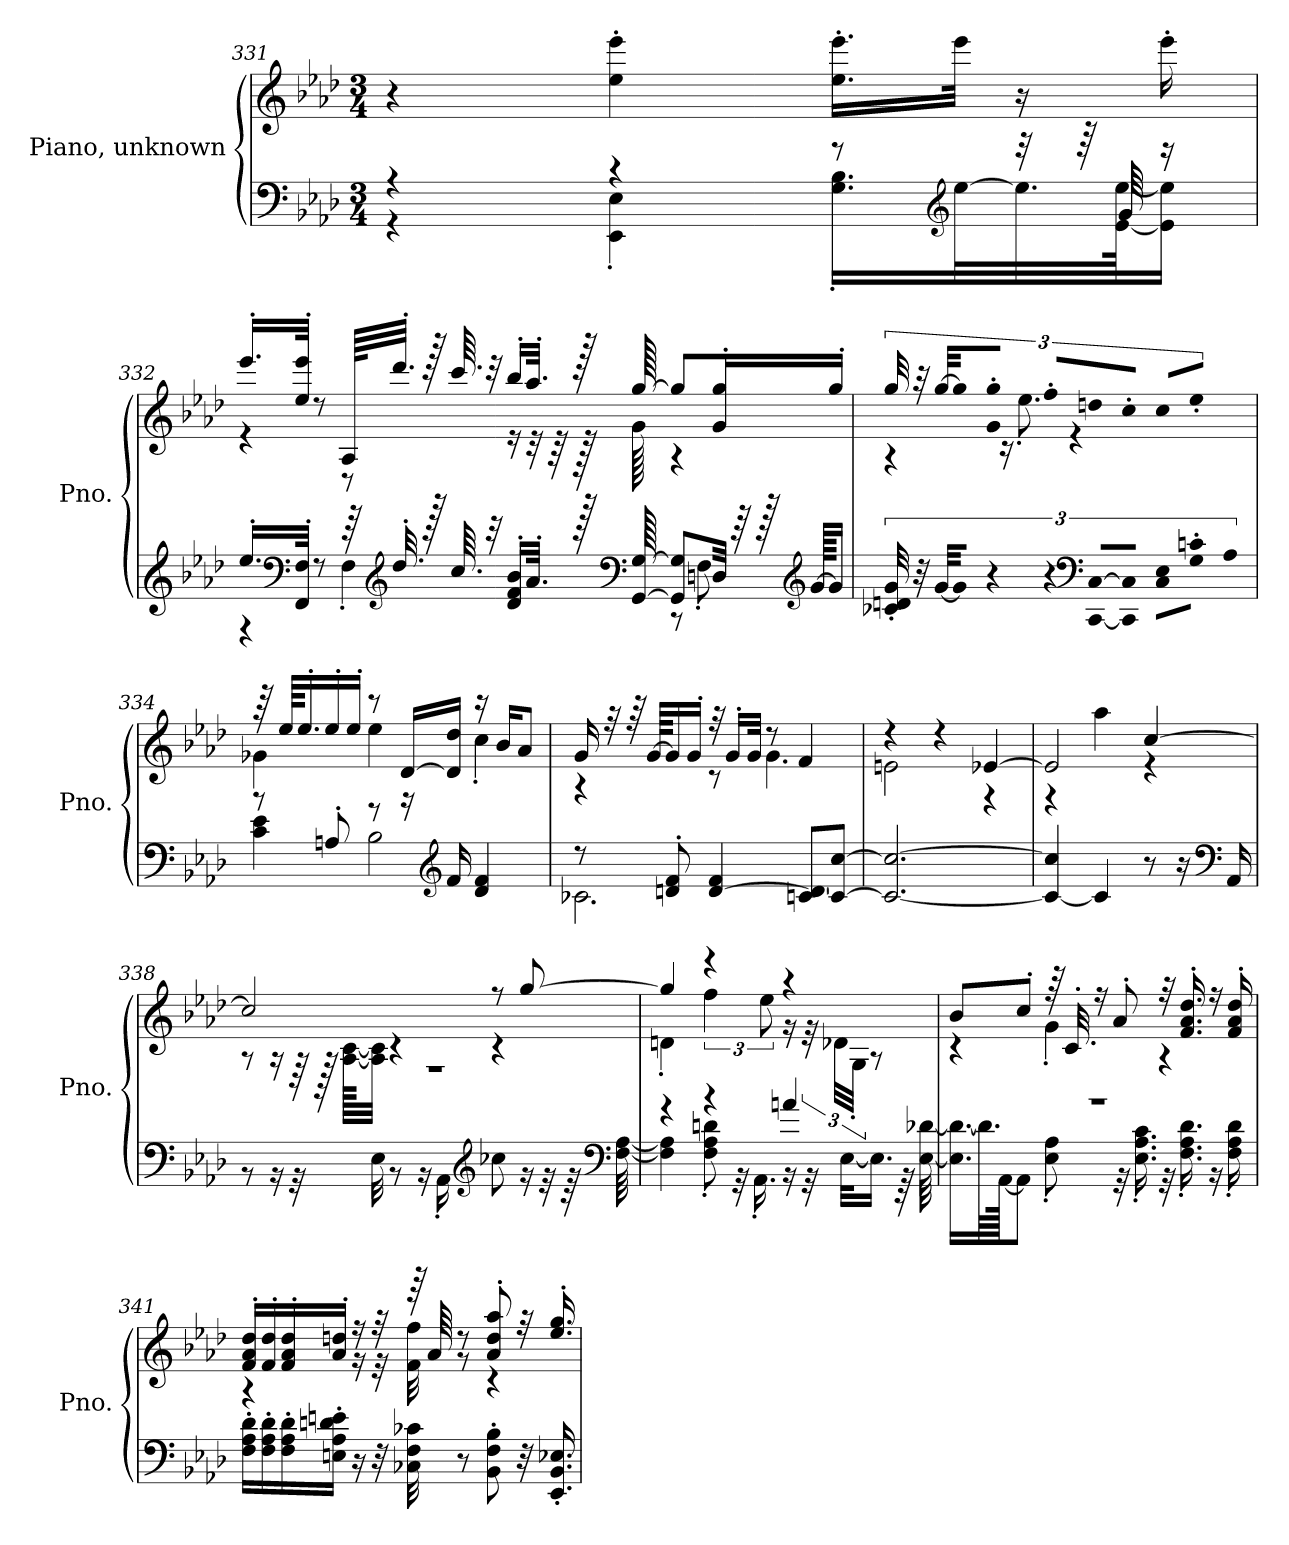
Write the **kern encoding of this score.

**kern	**kern
*part1	*part1
*staff2	*staff1
*I"Piano, unknown	*
*I'Pno.	*
*clefF4	*clefG2
*k[b-e-a-d-]	*k[b-e-a-d-]
*M3/4	*M3/4
=331	=331
*^	*
4r	4r	4r
4r	4EE-\' 4E-\'	4ee-\' 4eee-\'
8r	16.G\' 16.B-\'LL	16.ee-\' 16.eee-\'LL
*clefG2	*	*
.	[32ee-\L	32eee-\JJk
32r	32.ee-\]	16r
64r	.	.
64g/	[64e-\ [64ee-\JK	.
16r	16e-\] 16ee-\]JJ	16eee-'\
!!LO:PB:g=z
=332	=332	=332
*	*	*^
16.ee-'/LL	4r	16.eee-'/LL	4r
*clefF4	*	*	*
32FF/' 32F/'JJk	.	32ee-/' 32eee-/'JJk	.
8r	.	8r	.
64r	4F'\	64A-/KLLL	8r
*clefG2	*	*	*
32.dd-'/	.	32.ddd-'/JJJ	.
128r	.	128r	.
64.cc/	.	64.ccc/	.
32r	.	32r	.
16d-/' 16f/' 16b-/'LL	.	16bb-'/LL	16r
32.a-'/JJk	.	32.aa-'/JJk	32r
.	.	.	64r
128r	.	128r	128r
*clefF4	*	*	*
[128GG/ [128G/	.	[128gg/	128g\
8GG/] 8G/]L	8r	8gg/L]	4r
32Dn/Jkk	8F'\	16g/' 16gg/'L	.
64r	.	.	.
128r	.	.	.
*clefG2	*	*	*
[128g/KKKLL	.	.	.
16g/JJ]	.	16gg'/JJ	.
*v	*v	*	*
!!LO:LB:g=z	!!
=333	=333	=333
48c-X/' 48dn/' 48g/'	48gg/	4r
48r	48r	.
[48g/LLL	[48gg/KLL	.
32g/JJJ]	16gg/J]	.
64r	.	.
128r	.	.
*clefF4	*	*
[128CC/ [128C/KKKKL	.	.
8CC/] 8C/]J	8g/' 8gg/'J	.
8C\ 8E-\L	8ff'/L	16r
.	.	8.ee-'\
8G\' 8cn\'J	16ddn/L	.
.	16cc'/JJ	.
4A-\	8cc/L	4r
.	8ee-'/J	.
=334	=334	=334
*^	*	*
8r	4c\ 4e-\	64r	4g-X\
.	.	64ee-/KKLL	.
.	.	16.ee-'/	.
8An'/	.	16ee-'/	.
.	.	16ee-'/JJ	.
8r	2B-\	8r	4ee-\
16r	.	[16d-/LL	.
*clefG2	*	*	*
16f/	.	16d-/] 16dd-/JJ	.
4d-/ 4f/	.	16r	4cc'\
.	.	16b-/KL	.
.	.	8a-/J	.
!!LO:LB:g=z	!!
=335	=335	=335	=335
8r	2.c-X\	16g/	4r
.	.	32r	.
.	.	64r	.
.	.	[64g/KKLL	.
8dn/' 8f/'	.	16g/]	.
.	.	16g'/JJ	.
[4d/ 4f/	.	32r	8r
.	.	16g'/LL	.
.	.	32g/JJk	.
.	.	8r	4.g\
[8cn/ 8d/]L	.	4f/	.
8c/_ [8cc/J	.	.	.
*v	*v	*	*
=336	=336	=336
2.c/_ 2.cc/_	4r	2en\
.	4r	.
.	[4e-X/	4r
=337	=337	=337
4c/_ 4cc/]	2e-/]	4r
4c/]	.	4aa-\
8r	[4cc/	4r
16r	.	.
*clefF4	*	*
16AA-/	.	.
!!LO:LB:g=z	!!
=338	=338	=338
*^	*	*
2.r	8r	2cc/]	8r
.	16r	.	16r
.	32r	.	64r
.	.	.	128r
.	.	.	[128A-\ [128c\KKLLL
.	32E-\	.	32A-\] 32c\]JJJ
.	8r	.	4r
.	16r	.	.
.	16AA-'\	.	.
*clefG2	*	*	*
.	8cc-X\	8r	4r
.	16r	[8gg/	.
.	32r	.	.
.	64r	.	.
*clefF4	*	*	*
.	[64F\ [64A-\	.	.
=339	=339	=339	=339
4r	4F\] 4A-\]	4gg/]	4dn'\
4r	8F\' 8A-\' 8dn\'	4r	6ff\
.	32r	.	.
.	16.AA-'\	.	.
.	.	.	12ee-\
4an/	16r	4r	16r
.	32r	.	48r
.	.	.	48d-X\LLL
.	[32E-\KLL	.	.
.	.	.	48G'\JJJ
.	16.E-\JJ]	.	8r
.	64r	.	.
.	[64E-\ [64d-X\	.	.
!!LO:LB:g=z	!!
=340	=340	=340	=340
2.r	16.E-\] 16.d-\_LL	8b-/L	4r
.	64.d-\LL]	.	.
.	[128AA-\JJJK	.	.
.	8AA-\J]	8cc'/J	.
.	8E-\' 8A-\'	64r	4g'\
.	.	32.c'/	.
.	.	16r	.
.	32r	8a-'/	.
.	16.E-\' 16.A-\' 16.c\'	.	.
.	32r	32r	4r
.	16.F\' 16.A-\' 16.d-\'	16.f/' 16.a-/' 16.dd-/'	.
.	16r	16r	.
.	16F\' 16A-\' 16d-\'	16f/' 16a-/' 16dd-/'	.
*v	*v	*	*
=341	=341	=341
16F\' 16A-\' 16d-\'LL	16f/' 16a-/' 16dd-/'LL	4r
16F\' 16A-\' 16d-\'	16f/' 16dd-/'	.
16F\' 16A-\' 16d-\'	16f/' 16a-/' 16dd-/'	.
16En\' 16A-\' 16dn\' 16en\'JJ	16a-/' 16ddn/'JJ	.
16r	16r	16r
32r	32r	32r
32C-X\ 32F\ 32c-X\	64r	32f\ 32ff\
.	64a-/	.
8r	8r	8r
8BB-\' 8F\' 8B-\'	8a-/' 8dd/' 8aa-/'	4r
32r	32r	.
16.EE-/' 16.BB-/' 16.E-X/'	16.ee-/' 16.gg/'	.
*	*v	*v
=	=
*-	*-
